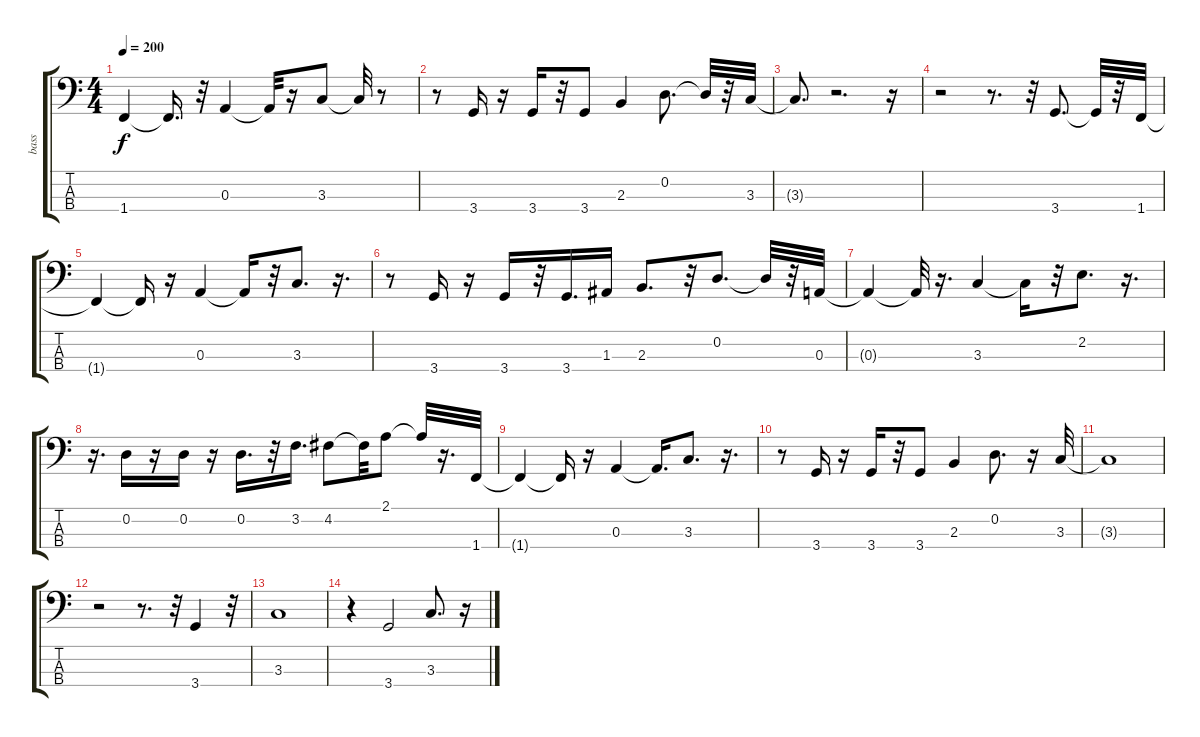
\track ("bass                " "bass      ") {instrument fretlessbass}
\staff {score tabs}
\tuning (G2 D2 A1 E1) {hide}
\ts (4 4)
\tempo 200
\clef f4
\ks c
1.4.4{dy f} 1.4{t}.16{d} r.32 0.3.4 0.3{t}.32 r.16 3.3.8 3.3{t}.32 r.8 |
r.8 3.4.16 r.16 3.4.16 r.32 3.4.8 2.3.4 0.2.8{d} 0.2{t}.32 r.32 3.3.32 |
3.3{t}.8{d} r.2{d} r.16 |
r.2 r.8{d} r.32 3.4.8{d} 3.4{t}.32 r.32 1.4.32 |
1.4{t}.4 1.4{t}.16 r.16 0.3.4 0.3{t}.16 r.32 3.3.8{d} r.16{d} |
r.8 3.4.16 r.16 3.4.16 r.32 3.4.16{d} 1.3.16 2.3.8{d} r.32 0.2.8{d} 0.2{t}.32 r.32 0.3.32 |
0.3{t}.4 0.3{t}.32 r.16{d} 3.3.4 3.3{t}.16 r.32 2.2.8{d} r.16{d} |
r.16{d} 0.2.16 r.16 0.2.16 r.16 0.2.16{d} r.32 3.2.16{d} 4.2.8 4.2{t}.32 2.1.8 2.1{t}.32 r.16{d} 1.4.32 |
1.4{t}.4 1.4{t}.16 r.16 0.3.4 0.3{t}.16{d} 3.3.8{d} r.16{d} |
r.8 3.4.16 r.16 3.4.16 r.32 3.4.8 2.3.4 0.2.8{d} r.16 3.3.32 |
3.3{t}.1 |
r.2 r.8{d} r.32 3.4.4 r.32 |
3.3.1 |
r.4 3.4.2 3.3.8{d} r.16
